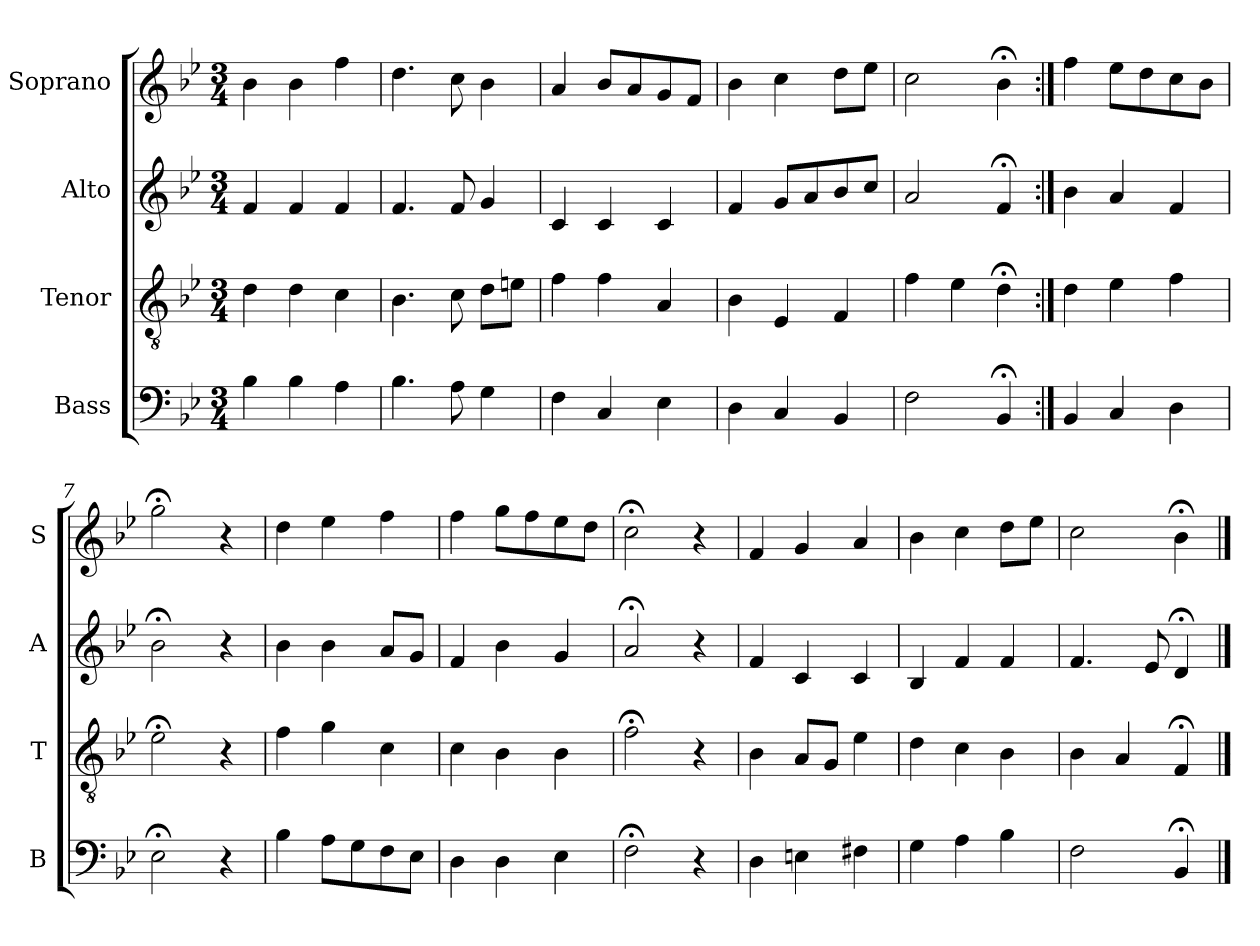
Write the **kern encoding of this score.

**kern	**kern	**kern	**kern
*part4	*part3	*part2	*part1
*staff4	*staff3	*staff2	*staff1
*I"Bass	*I"Tenor	*I"Alto	*I"Soprano
*I'B	*I'T	*I'A	*I'S
*clefF4	*clefGv2	*clefG2	*clefG2
*k[b-e-]	*k[b-e-]	*k[b-e-]	*k[b-e-]
*B-:	*B-:	*B-:	*B-:
*M3/4	*M3/4	*M3/4	*M3/4
*MM100	*MM100	*MM100	*MM100
=1	=1	=1	=1
4B-	4d	4f	4b-
4B-	4d	4f	4b-
4A	4c	4f	4ff
=2	=2	=2	=2
4.B-	4.B-	4.f	4.dd
8A	8c	8f	8cc
4G	8dL	4g	4b-
.	8enJ	.	.
=3	=3	=3	=3
4F	4f	4c	4a
4C	4f	4c	8b-L
.	.	.	8a
4E-	4A	4c	8g
.	.	.	8fJ
=4	=4	=4	=4
4D	4B-	4f	4b-
4C	4E-	8gL	4cc
.	.	8a	.
4BB-	4F	8b-	8ddL
.	.	8ccJ	8ee-J
=5	=5	=5	=5
2F	4f	2a	2cc
.	4e-	.	.
4BB-;<	4d;<	4f;<	4b-;<
=6:|!	=6:|!	=6:|!	=6:|!
4BB-	4d	4b-	4ff
4C	4e-	4a	8ee-L
.	.	.	8dd
4D	4f	4f	8cc
.	.	.	8b-J
=7	=7	=7	=7
2E-;<	2e-;<	2b-;<	2gg;<
4r	4r	4r	4r
=8	=8	=8	=8
4B-	4f	4b-	4dd
8AL	4g	4b-	4ee-
8G	.	.	.
8F	4c	8aL	4ff
8E-J	.	8gJ	.
=9	=9	=9	=9
4D	4c	4f	4ff
4Di	4B-i	4b-i	8ggiL
.	.	.	8ff
4E-	4B-	4g	8ee-
.	.	.	8ddJ
=10	=10	=10	=10
2F;<	2f;<	2a;<	2cc;<
4r	4r	4r	4r
=11	=11	=11	=11
4D	4B-	4f	4f
4En	8AL	4c	4g
.	8GJ	.	.
4F#X	4e-	4c	4a
=12	=12	=12	=12
4G	4d	4B-	4b-
4A	4c	4f	4cc
4B-	4B-	4f	8ddL
.	.	.	8ee-J
=13	=13	=13	=13
2F	4B-	4.f	2cc
.	4A	.	.
.	.	8e-	.
4BB-;<	4F;<	4d;<	4b-;<
==	==	==	==
*-	*-	*-	*-
